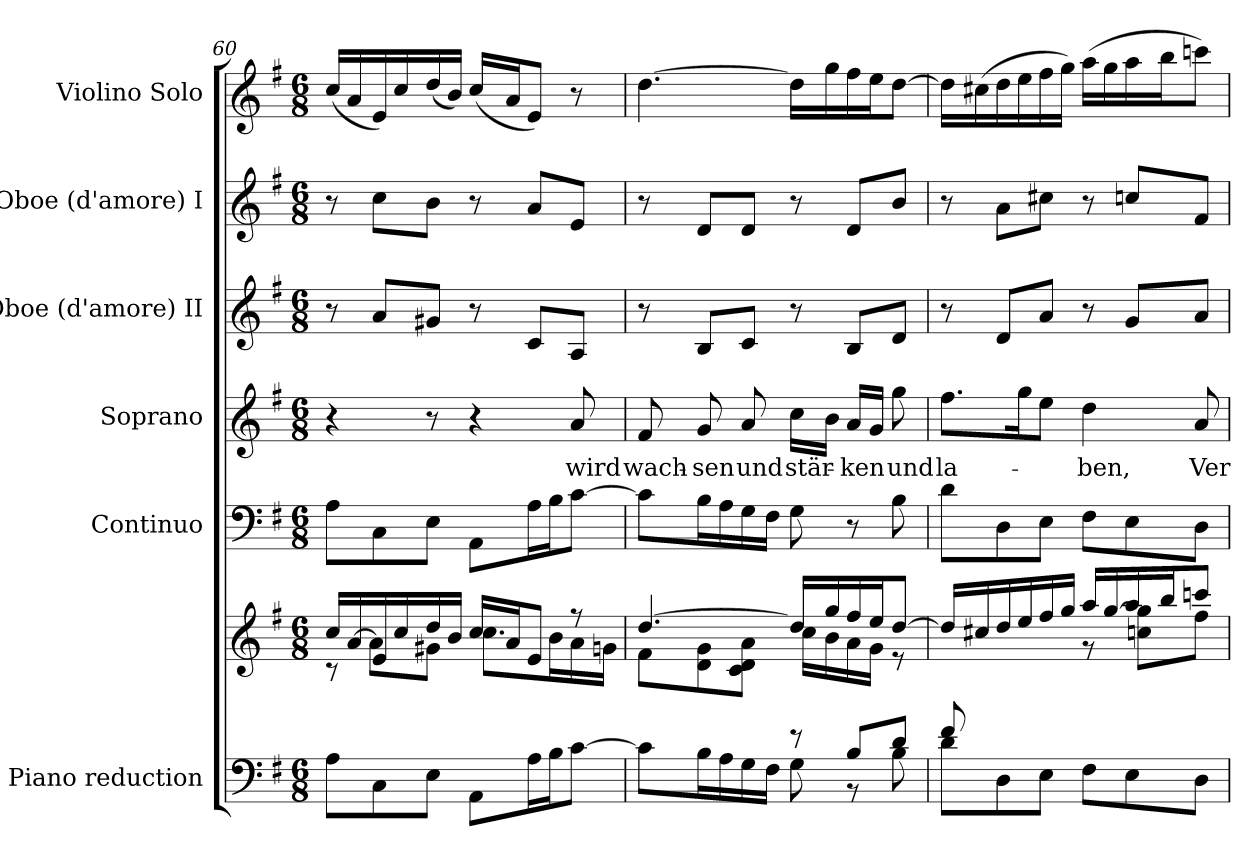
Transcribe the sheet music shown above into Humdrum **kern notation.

**kern	**kern	**kern	**kern	**text	**kern	**kern	**kern
*part6	*part6	*part5	*part4	*part4	*part3	*part2	*part1
*staff7	*staff6	*staff5	*staff4	*staff4	*staff3	*staff2	*staff1
*I"Piano reduction	*	*I"Continuo	*I"Soprano	*	*I"Oboe (d'amore) II	*I"Oboe (d'amore) I	*I"Violino Solo
*I'Pno	*	*	*	*	*I'Ob	*I'Ob	*I'Vln
*clefF4	*clefG2	*clefF4	*clefG2	*	*clefG2	*clefG2	*clefG2
*k[f#]	*k[f#]	*k[f#]	*k[f#]	*	*k[f#]	*k[f#]	*k[f#]
*M6/8	*M6/8	*M6/8	*M6/8	*	*M6/8	*M6/8	*M6/8
=60	=60	=60	=60	=60	=60	=60	=60
*	*^	*	*	*	*	*	*
8A\L	16cc/LL	8r	8A\L	4r	.	8r	8r	(16cc/LL
.	[<16a/	.	.	.	.	.	.	16a/
8C\	16e/	8a\L]	8C\	.	.	8a/L	8cc\L	16e/)
.	16cc/	.	.	.	.	.	.	16cc/
8E\J	16dd/	8g#X\J	8E\J	8r	.	8g#X/J	8b\J	(16dd/
.	16b/JJ	.	.	.	.	.	.	16b/JJ)
8AA\L	16cc/LL	8.cc\L	8AA\L	4r	.	8r	8r	(16cc/LL
.	16a/J	.	.	.	.	.	.	16a/J
16A\L	8e/J	.	16A\L	.	.	8c/L	8a/L	8e/J)
16B\J	.	16b\L	16B\J	.	.	.	.	.
!	!	!	!	!	!LO:LY:b	!	!	!
[>8c\J	8r	16a\	[8c\J	8a/	wird	8A/J	8e/J	8r
.	.	16gn\JJ	.	.	.	.	.	.
=61	=61	=61	=61	=61	=61	=61	=61	=61
*^	*	*	*	*	*	*	*	*
!	!	!	!	!	!	!LO:LY:b	!	!	!
4.ryy	8c\L]	[4.dd/	8f#\L	8c\L]	8f#/	wach-	8r	8r	[4.dd\
!	!	!	!	!	!	!LO:LY:b	!	!	!
.	16B\L	.	8d\ 8g\	16B\L	8g/	-sen	8B/L	8d/L	.
.	16A\	.	.	16A\	.	.	.	.	.
!	!	!	!	!	!	!LO:LY:b	!	!	!
.	16G\	.	8c\ 8d\ 8a\J	16G\	8a/	und	8c/J	8d/J	.
.	16F#\JJ	.	.	16F#\JJ	.	.	.	.	.
!	!	!	!	!	!	!LO:LY:b	!	!	!
8r	8G\	16dd/LL]	16cc\LL	8G\	16cc\LL	stär-	8r	8r	16dd\LL]
.	.	16gg/	16b\	.	16b\JJ	.	.	.	16gg\
!	!	!	!	!	!	!LO:LY:b	!	!	!
8B/L	8r	16ff#/	16a\	8r	16a/LL	-ken	8B/L	8d/L	16ff#\
.	.	16ee/J	16g\JJ	.	16g/JJ	.	.	.	16ee\J
!	!	!	!	!	!	!LO:LY:b	!	!	!
8d/J	8B\	[8dd/J	8r	8B\	8gg\	und	8d/J	8b/J	[8dd\J
=62	=62	=62	=62	=62	=62	=62	=62	=62	=62
!	!	!	!	!	!	!LO:LY:b	!	!	!
8f#/L	8d\L	16dd/LL]	8ryy	8d\L	8.ff#\L	la-	8r	8r	16dd\LL]
.	.	16cc#X/	.	.	.	.	.	.	(16cc#X\
2ryy	8D\	16dd/	8f#\ 8a\	8D\	.	.	8d/L	8a\L	16dd\
.	.	16ee/	.	.	16gg\K	.	.	.	16ee\
.	8E\J	16ff#/	8a\ 8cc#\J	8E\J	8ee\J	.	8a/J	8cc#X\J	16ff#\
.	.	16gg/JJ	.	.	.	.	.	.	16gg\JJ)
!	!	!	!	!	!	!LO:LY:b	!	!	!
.	8F#\L	16aa/LL	8r	8F#\L	4dd\	-ben,	8r	8r	(16aa\LL
.	.	[<16gg/	.	.	.	.	.	.	16gg\
.	8E\	16aa/	8ccn\ 8gg\]L	8E\	.	.	8g/L	8ccn/L	16aa\
.	.	16bb/J	.	.	.	.	.	.	16bb\J
!	!	!	!	!	!	!LO:LY:b	!	!	!
8ryy	8D\J	8cccn/J	8ff#\J	8D\J	8a/	Ver-	8a/J	8f#/J	8cccn\J)
*v	*v	*	*	*	*	*	*	*	*
*	*v	*v	*	*	*	*	*	*
=	=	=	=	=	=	=	=
*-	*-	*-	*-	*-	*-	*-	*-
